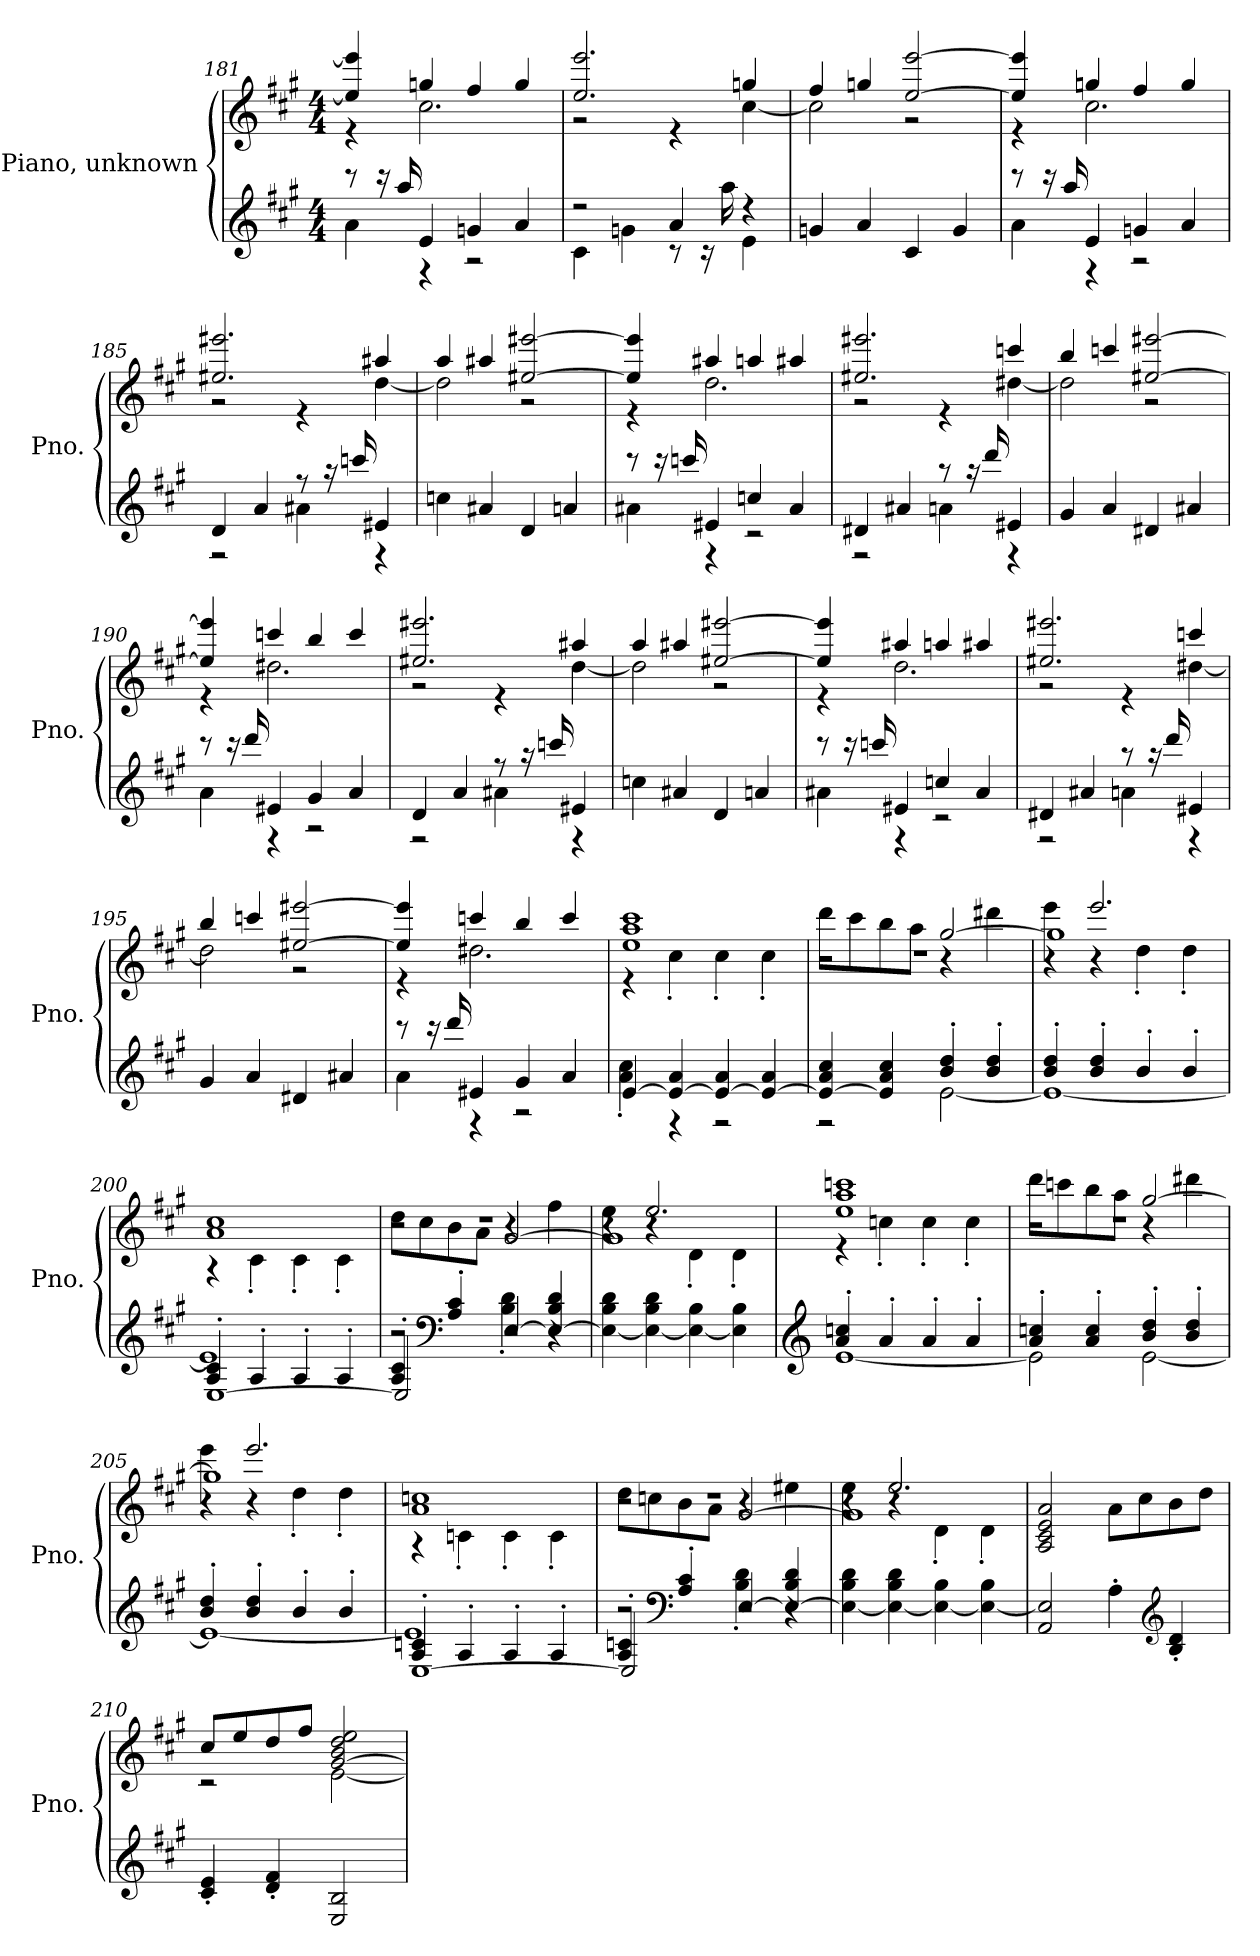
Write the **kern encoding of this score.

**kern	**kern
*part1	*part1
*staff2	*staff1
*I"Piano, unknown	*
*I'Pno.	*
*clefG2	*clefG2
*k[f#c#g#]	*k[f#c#g#]
*M4/4	*M4/4
=181	=181
*^	*^
8r	4a\	4ee/] 4eee/]	4r
16r	.	.	.
16aa/	.	.	.
4e/	4r	4ggn/	2.cc#\
4gn/	2r	4ff#/	.
4a/	.	4gg/	.
=182	=182	=182	=182
2r	4c#\	2.ee/ 2.eee/	2r
.	4gn\	.	.
4a/	8r	.	4r
.	16r	.	.
.	16aa\	.	.
4r	4e\	4ggn/	[4cc#\
*v	*v	*	*
=183	=183	=183
4gn/	4ff#/	2cc#\]
4a/	4ggn/	.
4c#/	[2ee/ [2eee/	2r
4g/	.	.
!!LO:LB:g=z	!!
=184	=184	=184
*^	*	*
8r	4a\	4ee/] 4eee/]	4r
16r	.	.	.
16aa/	.	.	.
4e/	4r	4ggn/	2.cc#\
4gn/	2r	4ff#/	.
4a/	.	4gg/	.
=185	=185	=185	=185
4d/	2r	2.ee#X/ 2.eee#X/	2r
4a/	.	.	.
8r	4a#X\	.	4r
16r	.	.	.
16cccn/	.	.	.
4e#X/	4r	4aa#X/	[4dd\
*v	*v	*	*
=186	=186	=186
4ccn\	4aa/	2dd\]
4a#X/	4aa#X/	.
4d/	[2ee#X/ [2eee#X/	2r
4an/	.	.
=187	=187	=187
*^	*	*
8r	4a#X\	4ee#/] 4eee#/]	4r
16r	.	.	.
16cccn/	.	.	.
4e#X/	4r	4aa#X/	2.dd\
4ccn/	2r	4aan/	.
4a#/	.	4aa#X/	.
!!LO:PB:g=z	!!
=188	=188	=188	=188
4d#X/	2r	2.ee#X/ 2.eee#X/	2r
4a#X/	.	.	.
8r	4an\	.	4r
16r	.	.	.
16ddd/	.	.	.
4e#X/	4r	4cccn/	[4dd#X\
*v	*v	*	*
=189	=189	=189
4g#/	4bb/	2dd#\]
4a/	4cccn/	.
4d#X/	[2ee#X/ [2eee#X/	2r
4a#X/	.	.
=190	=190	=190
*^	*	*
8r	4a\	4ee#/] 4eee#/]	4r
16r	.	.	.
16ddd/	.	.	.
4e#X/	4r	4cccn/	2.dd#X\
4g#/	2r	4bb/	.
4a/	.	4ccc/	.
=191	=191	=191	=191
4d/	2r	2.ee#X/ 2.eee#X/	2r
4a/	.	.	.
8r	4a#X\	.	4r
16r	.	.	.
16cccn/	.	.	.
4e#X/	4r	4aa#X/	[4dd\
*v	*v	*	*
!!LO:LB:g=z	!!
=192	=192	=192
4ccn\	4aa/	2dd\]
4a#X/	4aa#X/	.
4d/	[2ee#X/ [2eee#X/	2r
4an/	.	.
=193	=193	=193
*^	*	*
8r	4a#X\	4ee#/] 4eee#/]	4r
16r	.	.	.
16cccn/	.	.	.
4e#X/	4r	4aa#X/	2.dd\
4ccn/	2r	4aan/	.
4a#/	.	4aa#X/	.
=194	=194	=194	=194
4d#X/	2r	2.ee#X/ 2.eee#X/	2r
4a#X/	.	.	.
8r	4an\	.	4r
16r	.	.	.
16ddd/	.	.	.
4e#X/	4r	4cccn/	[4dd#X\
*v	*v	*	*
=195	=195	=195
4g#/	4bb/	2dd#\]
4a/	4cccn/	.
4d#X/	[2ee#X/ [2eee#X/	2r
4a#X/	.	.
!!LO:LB:g=z	!!
=196	=196	=196
*^	*	*
8r	4a\	4ee#/] 4eee#/]	4r
16r	.	.	.
16ddd/	.	.	.
4e#X/	4r	4cccn/	2.dd#X\
4g#/	2r	4bb/	.
4a/	.	4ccc/	.
=197	=197	=197	=197
[4e/	4a\' 4cc#\'	1ee 1aa 1ccc#	4r
4e/_ 4a/	4r	.	4cc#'\
4e/_ 4a/	2r	.	4cc#'\
4e/_ 4a/	.	.	4cc#'\
=198	=198	=198	=198
*	*	*	*^
4e/_ 4a/ 4cc#/	2r	1r	8ddd\L	2r
.	.	.	8ccc#\	.
4e/] 4a/ 4cc#/	.	.	8bb\	.
.	.	.	8aa\J	.
4b/' 4dd/'	[2e\	.	4r	[2gg#/
4b/' 4dd/'	.	.	4ddd#X\	.
=199	=199	=199	=199	=199
4b/' 4dd/'	1e_	4r	4eee\	1gg#]
4b/' 4dd/'	.	2.eee/	4r	.
4b'/	.	.	4dd'\	.
4b'/	.	.	4dd'\	.
*	*	*	*v	*v
=200	=200	=200	=200
*	*^	*	*
4A/' 4c#/'	1e]	[1E	1a 1cc#	4r
4A'/	.	.	.	4c#'\
4A'/	.	.	.	4c#'\
4A'/	.	.	.	4c#'\
!!LO:LB:g=z
=201	=201	=201	=201	=201
*	*	*	*	*^
4A/' 4c#/'	2r	2E/]	1r	8dd\L	2r
.	.	.	.	8cc#\	.
*clefF4	*	*	*	*	*
4A/' 4c#/'	.	.	.	8b\	.
.	.	.	.	8a\J	.
[4E/	4B\' 4d\'	2r	.	4r	[2g#/
4E/_ 4B/ 4d/	4r	.	.	4ff#\	.
*v	*v	*v	*	*	*
=202	=202	=202	=202
4E\_ 4B\ 4d\	4r	4ee\	1g#]
4E\_ 4B\ 4d\	2.ee/	4r	.
4E\_ 4B\	.	4d'\	.
4E\] 4B\	.	4d'\	.
*	*v	*v	*v
=203	=203
*clefG2	*
*^	*^
4a/' 4ccn/'	[1e	1ee 1aa 1cccn	4r
4a'/	.	.	4ccn'\
4a'/	.	.	4cc'\
4a'/	.	.	4cc'\
=204	=204	=204	=204
*	*	*	*^
4a/' 4ccn/'	2e\]	1r	8ddd\L	2r
.	.	.	8cccn\	.
4a/' 4cc/'	.	.	8bb\	.
.	.	.	8aa\J	.
4b/' 4dd/'	[2e\	.	4r	[2gg#/
4b/' 4dd/'	.	.	4ddd#X\	.
=205	=205	=205	=205	=205
4b/' 4dd/'	1e_	4r	4eee\	1gg#]
4b/' 4dd/'	.	2.eee/	4r	.
4b'/	.	.	4dd'\	.
4b'/	.	.	4dd'\	.
*	*	*	*v	*v
!!LO:LB:g=z
=206	=206	=206	=206
*	*^	*	*
4A/' 4cn/'	1e]	[1E	1a 1ccn	4r
4A'/	.	.	.	4cn'\
4A'/	.	.	.	4c'\
4A'/	.	.	.	4c'\
=207	=207	=207	=207	=207
*	*	*	*	*^
4A/' 4cn/'	2r	2E/]	1r	8dd\L	2r
.	.	.	.	8ccn\	.
*clefF4	*	*	*	*	*
4A/' 4c/'	.	.	.	8b\	.
.	.	.	.	8a\J	.
[4E/	4B\' 4d\'	2r	.	4r	[2g#/
4E/_ 4B/ 4d/	4r	.	.	4ee#X\	.
*v	*v	*v	*	*	*
=208	=208	=208	=208
4E\_ 4B\ 4d\	4r	4ee\	1g#]
4E\_ 4B\ 4d\	2.ee/	4r	.
4E\_ 4B\	.	4d'\	.
4E\_ 4B\	.	4d'\	.
*	*v	*v	*v
=209	=209
2AA/ 2E/]	2A/ 2c#/ 2e/ 2a/
4A'\	8a\L
.	8cc#\
*clefG2	*
4B/' 4d/'	8b\
.	8dd\J
=210	=210
*	*^
4c#/' 4e/'	8cc#/L	2r
.	8ee/	.
4d/' 4f#/'	8dd/	.
.	8ff#/J	.
2E/ 2B/	[2g#/ 2b/ 2dd/ 2ee/	[2e\
*	*v	*v
=	=
*-	*-
